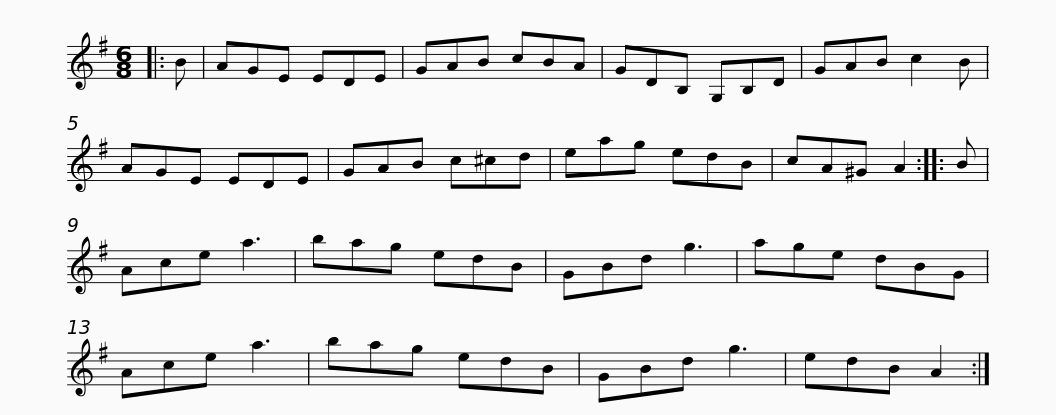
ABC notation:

X:1
L:1/8
M:6/8
I:linebreak $
K:G
V:1 treble
V:1
|: B | AGE EDE | GAB cBA | GDB, G,B,D | GAB c2 B | %5
 AGE EDE | GAB c^cd |$ eag edB | cA^G A2 :: B | %10
 Ace a3 | bag edB | GBd g3 | age dBG | Ace a3 |$ %15
 bag edB | GBd g3 | edB A2 :| %18
